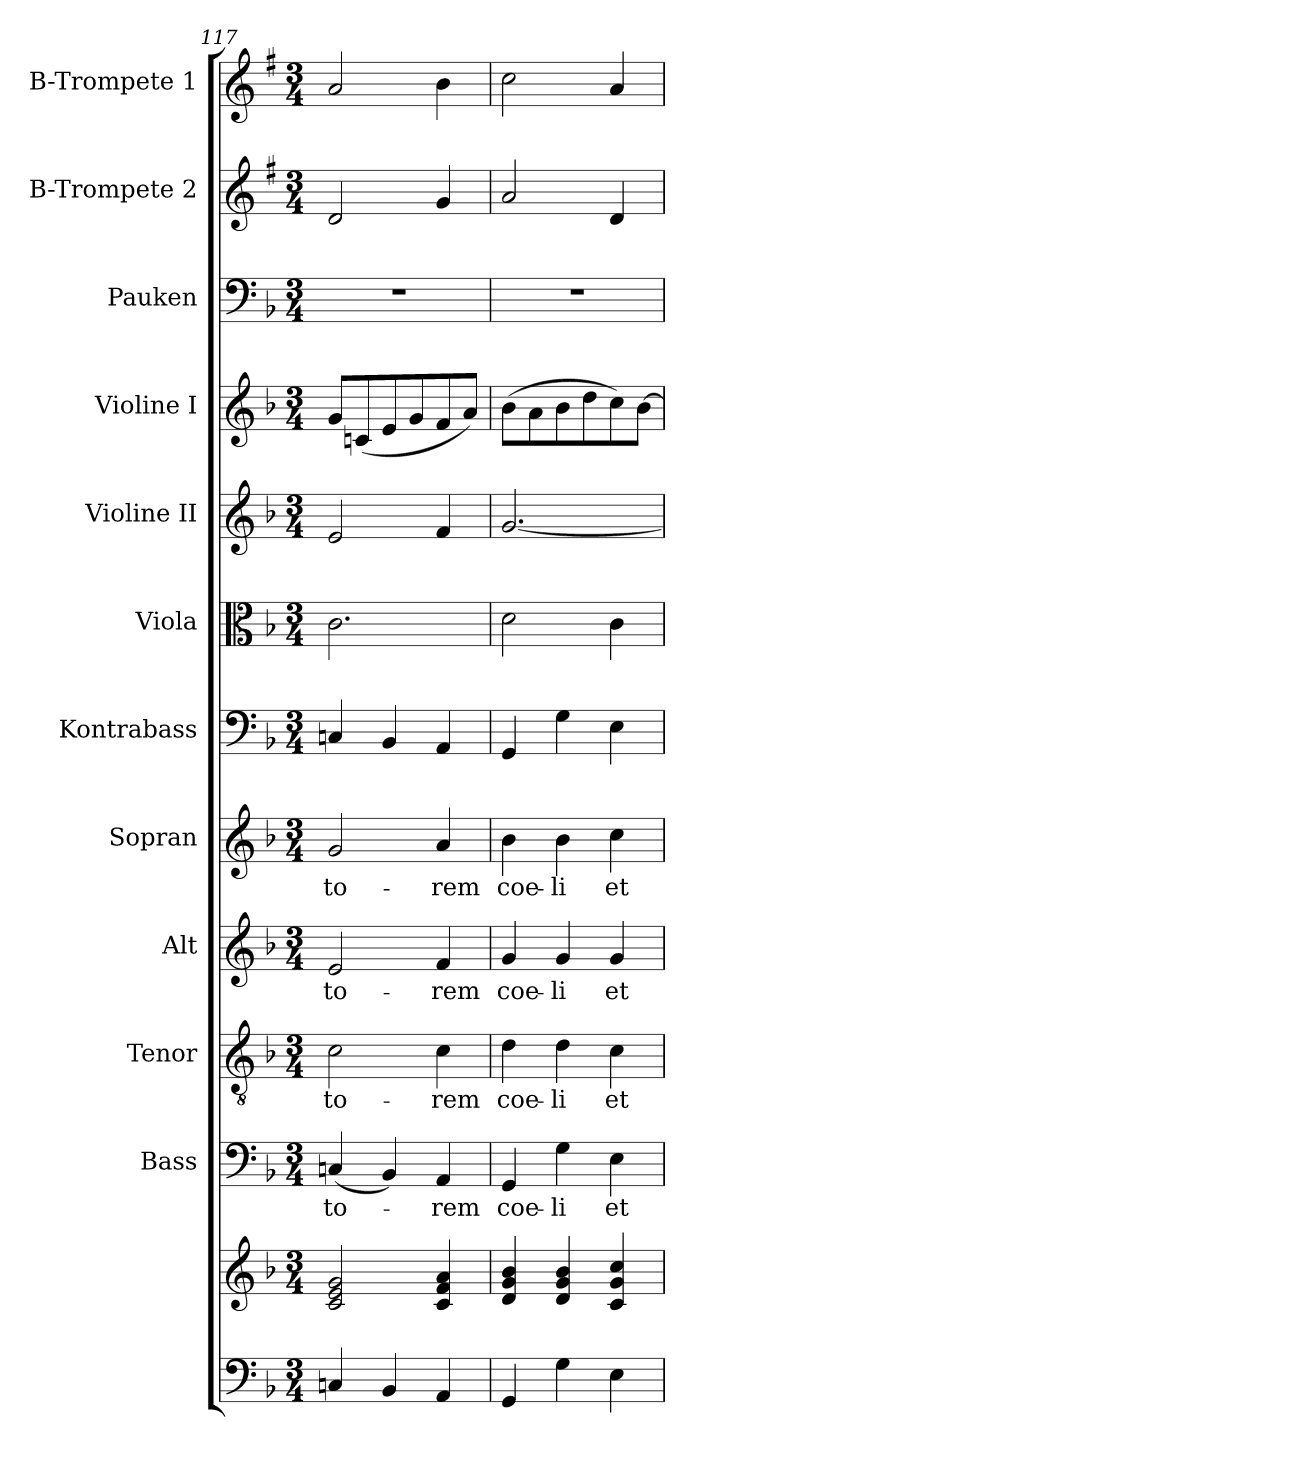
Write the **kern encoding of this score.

**kern	**kern	**kern	**text	**kern	**text	**kern	**text	**kern	**text	**kern	**kern	**kern	**kern	**kern	**kern	**kern
*part12	*part12	*part11	*part11	*part10	*part10	*part9	*part9	*part8	*part8	*part7	*part6	*part5	*part4	*part3	*part2	*part1
*staff13	*staff12	*staff11	*staff11	*staff10	*staff10	*staff9	*staff9	*staff8	*staff8	*staff7	*staff6	*staff5	*staff4	*staff3	*staff2	*staff1
*	*	*I"Bass	*	*I"Tenor	*	*I"Alt	*	*I"Sopran	*	*I"Kontrabass	*I"Viola	*I"Violine II	*I"Violine I	*I"Pauken	*I"B-Trompete 2	*I"B-Trompete 1
*	*	*I'B.	*	*I'T.	*	*I'A.	*	*I'S.	*	*I'Kb.	*I'Vla.	*I'Vl. II	*I'Vl. I	*I'Pk.	*I'B Trp. 2	*I'B Trp. 1
*clefF4	*clefG2	*clefF4	*	*clefGv2	*	*clefG2	*	*clefG2	*	*clefF4	*clefC3	*clefG2	*clefG2	*clefF4	*clefG2	*clefG2
*	*	*	*	*	*	*	*	*	*	*ITrd7c12	*	*	*	*	*ITrd1c2	*ITrd1c2
*k[b-]	*k[b-]	*k[b-]	*	*k[b-]	*	*k[b-]	*	*k[b-]	*	*k[b-]	*k[b-]	*k[b-]	*k[b-]	*k[b-]	*k[b-]	*k[b-]
*F:	*F:	*F:	*	*F:	*	*F:	*	*F:	*	*F:	*F:	*F:	*F:	*F:	*F:	*F:
*M3/4	*M3/4	*M3/4	*	*M3/4	*	*M3/4	*	*M3/4	*	*M3/4	*M3/4	*M3/4	*M3/4	*M3/4	*M3/4	*M3/4
=117	=117	=117	=117	=117	=117	=117	=117	=117	=117	=117	=117	=117	=117	=117	=117	=117
!	!	!	!LO:LY:b	!	!LO:LY:b	!	!LO:LY:b	!	!LO:LY:b	!	!	!	!	!	!	!
4Cn/	2c/ 2e/ 2g/	(<4Cn/	-to-	2c\	-to-	2e/	-to-	2g/	-to-	4CCn/	2.c\	2e/	8g/L	2.r	2c/	2g/
.	.	.	.	.	.	.	.	.	.	.	.	.	(<8cn/	.	.	.
4BB-/	.	4BB-/)	.	.	.	.	.	.	.	4BBB-/	.	.	8e/	.	.	.
.	.	.	.	.	.	.	.	.	.	.	.	.	8g/	.	.	.
!	!	!	!LO:LY:b	!	!LO:LY:b	!	!LO:LY:b	!	!LO:LY:b	!	!	!	!	!	!	!
4AA/	4c/ 4f/ 4a/	4AA/	-rem	4c\	-rem	4f/	-rem	4a/	-rem	4AAA/	.	4f/	8f/	.	4f/	4a\
.	.	.	.	.	.	.	.	.	.	.	.	.	8a/J)	.	.	.
=118	=118	=118	=118	=118	=118	=118	=118	=118	=118	=118	=118	=118	=118	=118	=118	=118
!	!	!	!LO:LY:b	!	!LO:LY:b	!	!LO:LY:b	!	!LO:LY:b	!	!	!	!	!	!	!
4GG/	4d/ 4g/ 4b-/	4GG/	coe-	4d\	coe-	4g/	coe-	4b-\	coe-	4GGG/	2d\	[2.g/	(>8b-\L	2.r	2g/	2b-\
.	.	.	.	.	.	.	.	.	.	.	.	.	8a\	.	.	.
!	!	!	!LO:LY:b	!	!LO:LY:b	!	!LO:LY:b	!	!LO:LY:b	!	!	!	!	!	!	!
4G\	4d/ 4g/ 4b-/	4G\	-li	4d\	-li	4g/	-li	4b-\	-li	4GG\	.	.	8b-\	.	.	.
.	.	.	.	.	.	.	.	.	.	.	.	.	8dd\	.	.	.
!	!	!	!LO:LY:b	!	!LO:LY:b	!	!LO:LY:b	!	!LO:LY:b	!	!	!	!	!	!	!
4E\	4c/ 4g/ 4cc/	4E\	et	4c\	et	4g/	et	4cc\	et	4EE\	4c\	.	8cc\)	.	4c/	4g/
.	.	.	.	.	.	.	.	.	.	.	.	.	[8b-\J	.	.	.
=	=	=	=	=	=	=	=	=	=	=	=	=	=	=	=	=
*-	*-	*-	*-	*-	*-	*-	*-	*-	*-	*-	*-	*-	*-	*-	*-	*-
